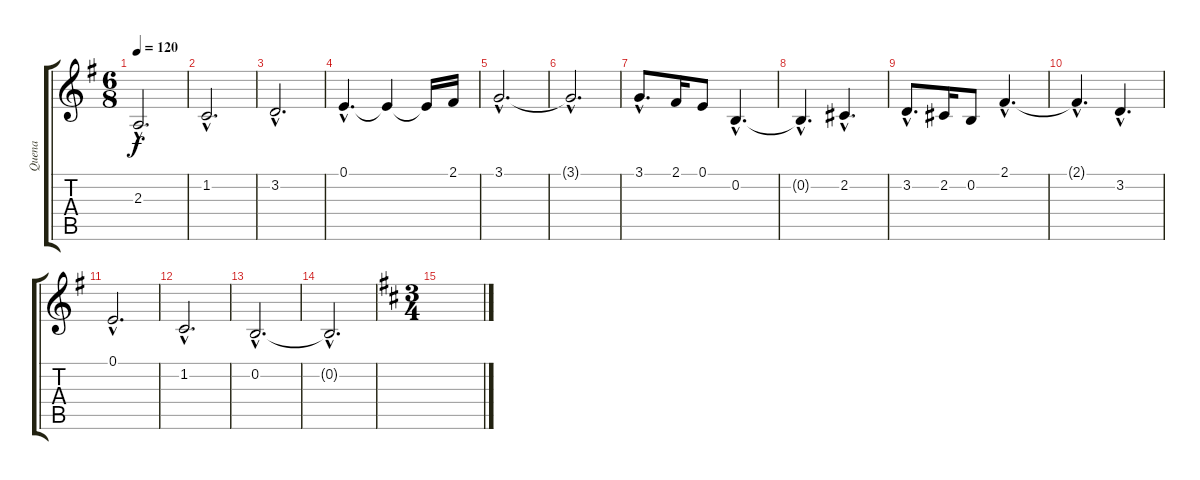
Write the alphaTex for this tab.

\track ("Quena" "Quena") {instrument flute}
\staff {score tabs}
\tuning (E4 B3 G3 D3 A2 E2) {hide}
\ts (6 8)
\tempo 120
\clef g2
\ks g
2.3{hac}.2{d dy f} |
1.2{hac}.2{d} |
3.2{hac}.2{d} |
0.1{hac}.4{d} 0.1{t}.4 0.1{t}.16 2.1.16 |
3.1{hac}.2{d} |
3.1{hac t}.2{d} |
3.1{hac}.8{d} 2.1.16 0.1.8 0.2{hac}.4{d} |
0.2{hac t}.4{d} 2.2{hac}.4{d} |
3.2{hac}.8{d} 2.2.16 0.2.8 2.1{hac}.4{d} |
2.1{hac t}.4{d} 3.2{hac}.4{d} |
0.1{hac}.2{d} |
1.2{hac}.2{d} |
0.2{hac}.2{d} |
0.2{hac t}.2{d} |
\ts (3 4)
\ks d
